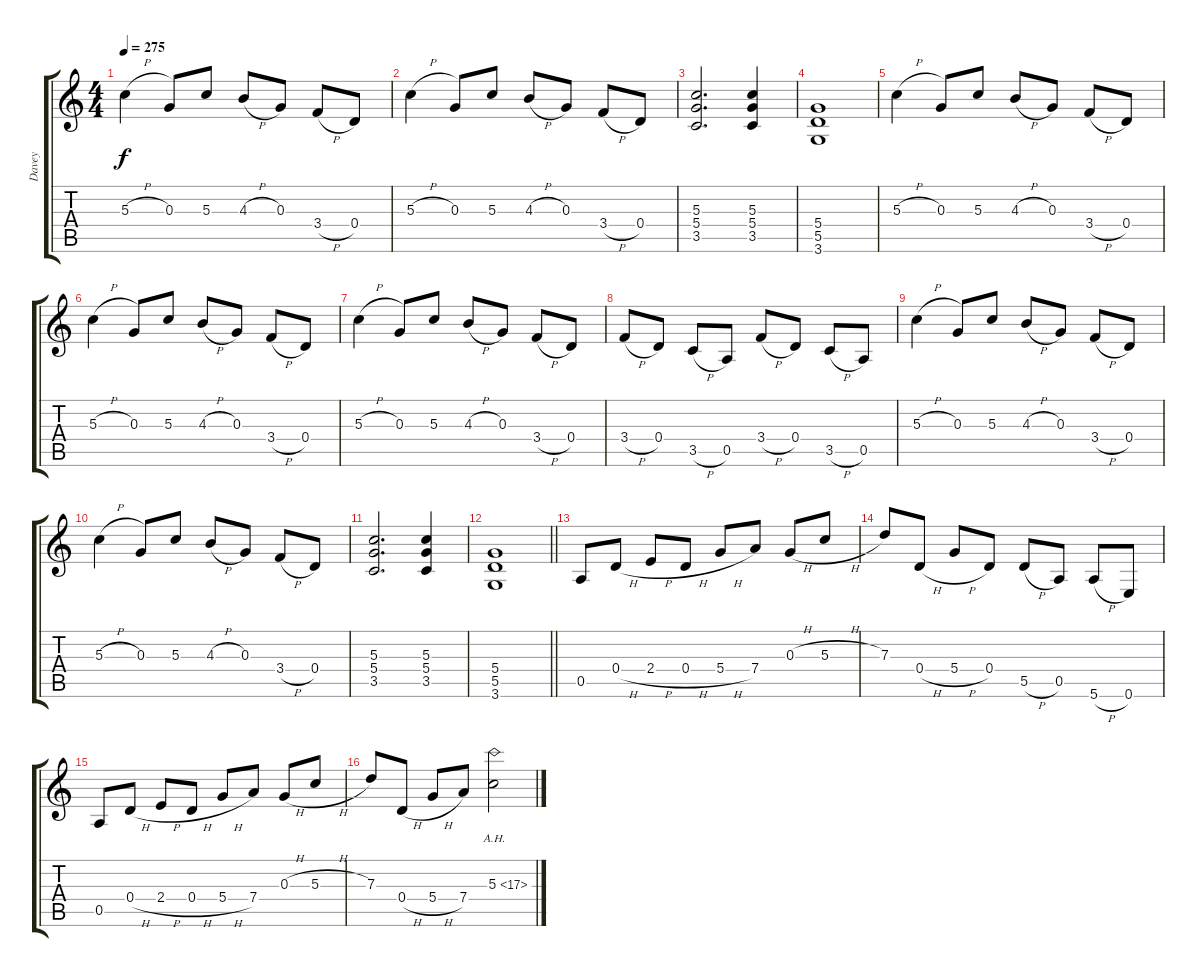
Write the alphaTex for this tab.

\track ("Davey" "Davey") {instrument distortionguitar}
\staff {score tabs}
\tuning (E4 B3 G3 D3 A2 E2) {hide}
\ts (4 4)
\tempo 275
\clef g2
\ks c
5.3{h}.4{dy f} 0.3.8 5.3.8 4.3{h}.8 0.3.8 3.4{h}.8 0.4.8 |
5.3{h}.4 0.3.8 5.3.8 4.3{h}.8 0.3.8 3.4{h}.8 0.4.8 |
(5.3 5.4 3.5).2{d} (5.3 5.4 3.5).4 |
(5.4 5.5 3.6).1 |
5.3{h}.4 0.3.8 5.3.8 4.3{h}.8 0.3.8 3.4{h}.8 0.4.8 |
5.3{h}.4 0.3.8 5.3.8 4.3{h}.8 0.3.8 3.4{h}.8 0.4.8 |
5.3{h}.4 0.3.8 5.3.8 4.3{h}.8 0.3.8 3.4{h}.8 0.4.8 |
3.4{h}.8 0.4.8 3.5{h}.8 0.5.8 3.4{h}.8 0.4.8 3.5{h}.8 0.5.8 |
5.3{h}.4 0.3.8 5.3.8 4.3{h}.8 0.3.8 3.4{h}.8 0.4.8 |
5.3{h}.4 0.3.8 5.3.8 4.3{h}.8 0.3.8 3.4{h}.8 0.4.8 |
(5.3 5.4 3.5).2{d} (5.3 5.4 3.5).4 |
\barLineRight lightlight
(5.4 5.5 3.6).1 |
0.5.8 0.4{h}.8 2.4{h}.8 0.4{h}.8 5.4{h}.8 7.4.8 0.3{h}.8 5.3{h}.8 |
7.3.8 0.4{h}.8 5.4{h}.8 0.4.8 5.5{h}.8 0.5.8 5.6{h}.8 0.6.8 |
0.5.8 0.4{h}.8 2.4{h}.8 0.4{h}.8 5.4{h}.8 7.4.8 0.3{h}.8 5.3{h}.8 |
7.3.8 0.4{h}.8 5.4{h}.8 7.4.8 5.3{ah 12}.2
